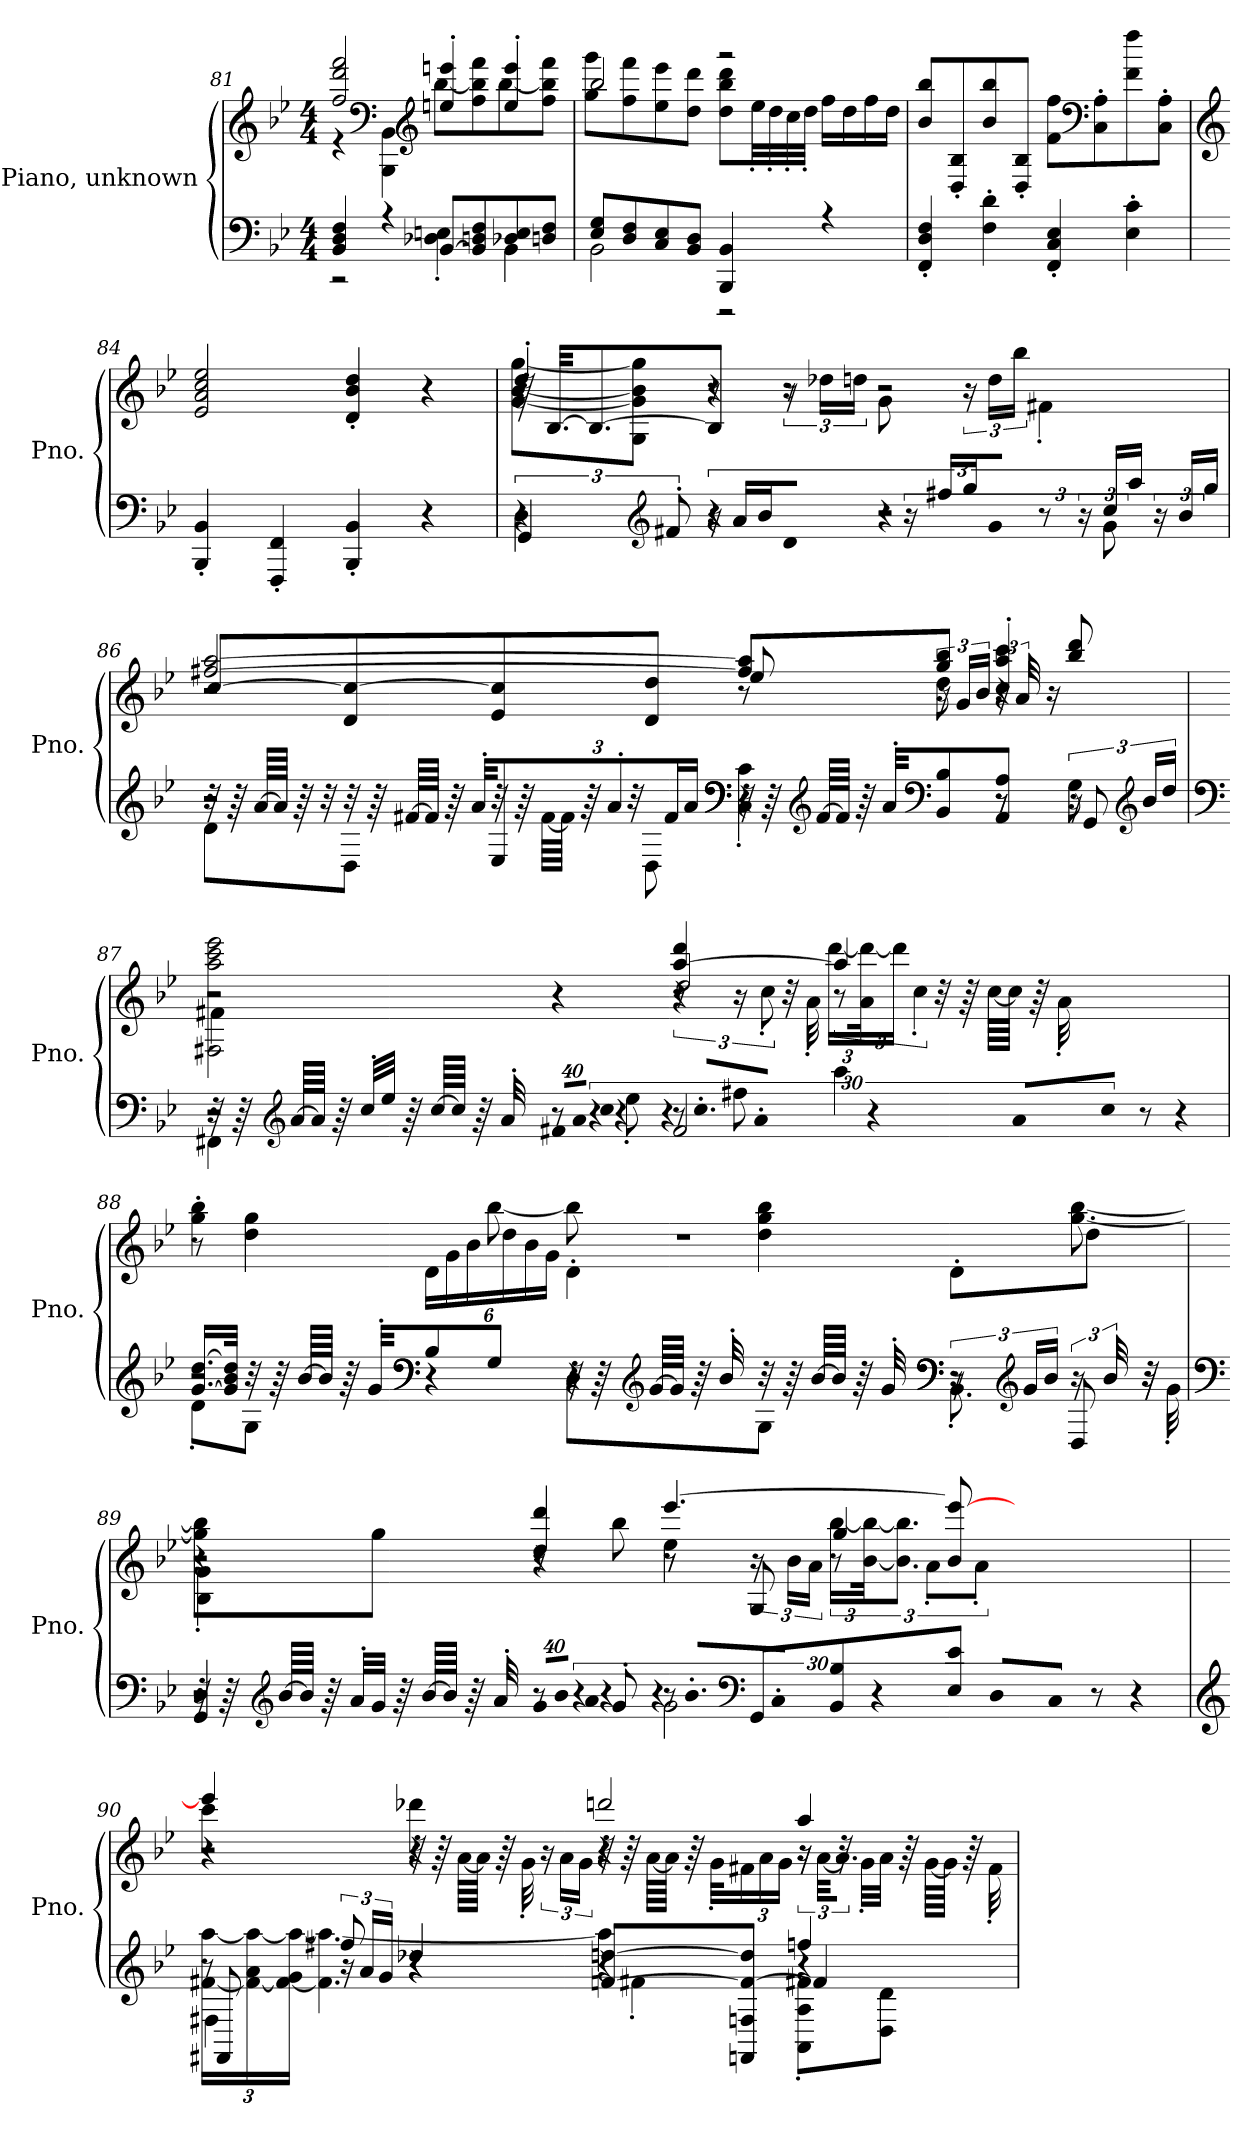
**kern	**kern
*part1	*part1
*staff2	*staff1
*I"Piano, unknown	*
*I'Pno.	*
*clefF4	*clefG2
*k[b-e-]	*k[b-e-]
*M4/4	*M4/4
=81	=81
*^	*^
4BB-/ 4D/ 4F/	2r	2ff/ 2ddd/ 2fff/	4r
*	*	*clefF4	*
4r	.	.	4BBB-\ 4BB-\
*	*	*clefG2	*
[8BB-/L	4D-X\' 4En\'	4een/' 4eeen/'	[8bb-\L
8BB-/] 8Dn/ 8F/	.	.	8ff\ 8bb-\] 8fff\
8D-X/ 8E/	4BB-\	4ee/' 4eee/'	[8bb-\
8Dn/ 8F/J	.	.	8ff\ 8bb-\] 8fff\J
!!LO:PB:g=z	!!
=82	=82	=82	=82
8E-/ 8G/L	2BB-\	2bb-/	8gg\ 8ggg\L
8D/ 8F/	.	.	8ff\ 8fff\
8C/ 8E-/	.	.	8ee-\ 8eee-\
8BB-/ 8D/J	.	.	8dd\ 8ddd\J
4BBB-/ 4BB-/	2r	2r	8dd\ 8bb-\ 8ddd\L
.	.	.	32ee-'\LL
.	.	.	32dd'\
.	.	.	32cc'\
.	.	.	32dd'\JJJ
4r	.	.	16ff\LL
.	.	.	16dd\
.	.	.	16ff\
.	.	.	16dd\JJ
*v	*v	*	*
*	*v	*v
=83	=83
4FF/' 4D/' 4F/'	8b-/ 8bb-/L
.	8D/' 8B-/'
4F\' 4d\'	8b-/ 8bb-/
.	8D/' 8B-/'J
4FF/' 4C/' 4E-/'	8f\ 8ff\L
*	*clefF4
.	8C\' 8A\'
4E-\' 4c\'	8f\ 8ff\
.	8C\' 8A\'J
=84	=84
*	*clefG2
4BBB-/' 4BB-/'	2e-/ 2a/ 2cc/ 2ee-/
4FFF/' 4FF/'	.
4BBB-/' 4BB-/'	4d/' 4b-/' 4dd/'
4r	4r
!!LO:LB:g=z
=85	=85
*^	*^
*	*^	*	*^
6r	4D\	4GG/	4dd'/	[8g\ [8b-\ [8gg\L	64r
.	.	.	.	.	[32.B-/KKL
.	.	.	.	.	8.B-/_
.	.	.	.	8G\ 8g\] 8b-\] 8gg\]J	.
*clefG2	*	*	*	*	*
12f#X'/	.	.	.	.	.
24r	4r	4r	4r	8r	8B-/J]
24a/LL	.	.	.	.	.
24b-/J	.	.	.	.	.
8d/J	.	.	.	24r	8r
.	.	.	.	24dd-X\LL	.
.	.	.	.	24ddn\JJ	.
24r	4r	2r	2r	8g\	2r
24ff#X/LL	.	.	.	.	.
24gg/J	.	.	.	.	.
8g/J	.	.	.	24r	.
.	.	.	.	24dd\LL	.
.	.	.	.	24bb-\JJ	.
24r	8r	.	.	4f#X'\	.
24cc/LL	.	.	.	.	.
24aa/JJ	.	.	.	.	.
24r	8g\	.	.	.	.
24b-/LL	.	.	.	.	.
24gg/JJ	.	.	.	.	.
!!LO:LB:g=z	!!	!!
=86	=86	=86	=86	=86	=86
32r	8d\L	2r	[2ff#X/ [2aa/	2r	[8cc/L
64r	.	.	.	.	.
[64a/LLLL	.	.	.	.	.
64a/JJJJ]	.	.	.	.	.
64r	.	.	.	.	.
32r	.	.	.	.	.
32r	8D\J	.	.	.	8d/ 8cc/_
64r	.	.	.	.	.
[64f#X/LLLL	.	.	.	.	.
64f#/JJJJ]	.	.	.	.	.
64r	.	.	.	.	.
32a'/KKL	.	.	.	.	.
*Xbrackettup	*	*	*	*	*
12E-/	32r	.	.	.	8e-/ 8cc/]
.	64r	.	.	.	.
.	[64f#\LLLL	.	.	.	.
.	64f#\JJJJ]	.	.	.	.
.	64r	.	.	.	.
12a'/	.	.	.	.	.
.	32r	.	.	.	.
.	8D\	.	.	.	8d/ 8dd/J
24f#/L	.	.	.	.	.
24a/JJ	.	.	.	.	.
*clefF4	*	*	*	*	*
32r	4C\' 4c\'	4r	8ff#/] 8aa/]L	8r	8ee-/
64r	.	.	.	.	.
*clefG2	*	*	*	*	*
[64f#/LLLL	.	.	.	.	.
64f#/JJJJ]	.	.	.	.	.
64r	.	.	.	.	.
32a'/KKL	.	.	.	.	.
*clefF4	*	*	*	*	*
8BB-/ 8B-/	.	.	8gg/ 8bb-/J	8dd\	24r
.	.	.	.	.	24g/LL
.	.	.	.	.	24b-/JJ
8AA/ 8A/J	8r	8r	4cc/' 4aa/' 4ccc/'	4r	24r
.	.	.	.	.	48a/
.	.	.	.	.	16r
*brackettup	*	*	*	*	*
24r	8G\	8GG/	.	.	8bb-/ 8ddd/
*clefG2	*	*	*	*	*
24b-/LL	.	.	.	.	.
24dd/JJ	.	.	.	.	.
*	*	*	*v	*v	*v
!!LO:LB:g=z
=87	=87	=87	=87
*clefF4	*	*	*
*	*	*	*^
*	*	*	*	*^
*	*	*	*	*	*^
32r	4FF#X\	2r	2r	2F#X\ 2aa\ 2ccc\ 2eee-\	2r	4f#X'\
64r	.	.	.	.	.	.
*clefG2	*	*	*	*	*	*
[64a/LLLL	.	.	.	.	.	.
64a/JJJJ]	.	.	.	.	.	.
64r	.	.	.	.	.	.
32cc'/LLL	.	.	.	.	.	.
32ee-/JJJ	.	.	.	.	.	.
64r	.	.	.	.	.	.
[64cc/LLLL	.	.	.	.	.	.
64cc/JJJJ]	.	.	.	.	.	.
64r	.	.	.	.	.	.
32a'/	.	.	.	.	.	.
!LO:N:vis=32	!	!	!	!	!	!
640%23f#X/LLL	8r	.	.	.	.	4r
!LO:N:vis=32	!	!	!	!	!	!
640%23a/JJJ	.	.	.	.	.	.
!LO:N:vis=64	!	!	!	!	!	!
960%17r	.	.	.	.	.	.
!LO:N:vis=64	!	!	!	!	!	!
960%17cc/	.	.	.	.	.	.
!LO:N:vis=32	!	!	!	!	!	!
640%23r	.	.	.	.	.	.
.	8ee-'\	.	.	.	.	.
!LO:N:vis=64	!	!	!	!	!	!
960%17r	.	.	.	.	.	.
!LO:N:vis=32.	!	!	!	!	!	!
1920%103cc'/LLL	.	.	.	.	.	.
!LO:N:vis=32	!	!	!	!	!	!
640%23a'/JJJ	.	.	.	.	.	.
.	8r	2f#/	[4aa/ 4ddd/	6r	2dd/	8r
24r	.	.	.	.	.	.
24a/LL	.	.	.	.	.	.
24cc/JJ	.	.	.	.	.	.
.	8ff#X\	.	.	.	.	16r
8r	.	.	.	.	.	.
.	.	.	.	12cc'\	.	.
.	.	.	.	.	.	32r
.	.	.	.	.	.	32a'\
*	*	*	*	*	*	*Xbrackettup
.	4ccc\	.	4aa/]	12r	.	[24ddd\LL
4r	.	.	.	.	.	.
.	.	.	.	.	.	48a\ 48ddd\_K
.	.	.	.	.	.	16ddd\JJ]
.	.	.	.	6cc'\	.	.
.	.	.	.	.	.	32r
.	.	.	.	.	.	64r
.	.	.	.	.	.	[64cc\LLLL
.	.	.	.	.	.	64cc\JJJJ]
.	.	.	.	.	.	64r
.	.	.	.	.	.	32a'\
.	1920ryy	1920ryy	1920ryy	1920ryy	1920ryy	1920ryy
*	*	*	*	*	*v	*v
!!LO:LB:g=z
=88	=88	=88	=88	=88	=88
[16.g/ [16.dd/LL	8d'\L	2r	1r	8r	4gg\' 4bb-\'
32g/] 32b-/ 32dd/]JJk	.	.	.	.	.
32r	8G\J	.	.	4dd\ 4gg\	.
64r	.	.	.	.	.
[64b-/LLLL	.	.	.	.	.
64b-/JJJJ]	.	.	.	.	.
64r	.	.	.	.	.
32g'/KKL	.	.	.	.	.
*clefF4	*	*	*	*	*
8B-/	4r	.	.	.	24d\LL
.	.	.	.	.	24g\
.	.	.	.	.	24b-\
8G/J	.	.	.	[8bb-\	24dd\
.	.	.	.	.	24b-\
.	.	.	.	.	24g\JJ
32r	8D\L	4r	.	8bb-\]	4d'\
64r	.	.	.	.	.
*clefG2	*	*	*	*	*
[64g/LLLL	.	.	.	.	.
64g/JJJJ]	.	.	.	.	.
64r	.	.	.	.	.
32b-'/	.	.	.	.	.
32r	8G\J	.	.	4dd\ 4gg\ 4bb-\	.
64r	.	.	.	.	.
[64b-/LLLL	.	.	.	.	.
64b-/JJJJ]	.	.	.	.	.
64r	.	.	.	.	.
32g'/	.	.	.	.	.
*clefF4	*	*	*	*	*
24r	8.BB-'\	8r	.	.	8d'\L
*clefG2	*	*	*	*	*
24g/LL	.	.	.	.	.
24b-/JJ	.	.	.	.	.
24r	.	8D/	.	[8gg\ [8bb-\	8dd'\J
48b-/	.	.	.	.	.
16r	32r	.	.	.	.
.	32g'\	.	.	.	.
*	*	*	*v	*v	*v
!!LO:LB:g=z
=89	=89	=89	=89
*clefF4	*	*	*
*	*	*	*^
*	*	*	*	*^
*	*	*	*	*	*^
32r	2r	4GG/ 4D/	4r	8gg\] 8bb-\]L	2r	4B-\' 4g\'
64r	.	.	.	.	.	.
*clefG2	*	*	*	*	*	*
[64b-/LLLL	.	.	.	.	.	.
64b-/JJJJ]	.	.	.	.	.	.
64r	.	.	.	.	.	.
32a'/LLL	.	.	.	.	.	.
32g/JJJ	.	.	.	8gg\J	.	.
64r	.	.	.	.	.	.
[64b-/LLLL	.	.	.	.	.	.
64b-/JJJJ]	.	.	.	.	.	.
64r	.	.	.	.	.	.
32a'/	.	.	.	.	.	.
!LO:N:vis=32	!	!	!	!	!	!
640%23g/LLL	.	8r	4dd/ 4ddd/	8r	.	4r
!LO:N:vis=32	!	!	!	!	!	!
640%23b-/JJJ	.	.	.	.	.	.
!LO:N:vis=64	!	!	!	!	!	!
960%17r	.	.	.	.	.	.
!LO:N:vis=64	!	!	!	!	!	!
960%17a/	.	.	.	.	.	.
!LO:N:vis=32	!	!	!	!	!	!
640%23r	.	.	.	.	.	.
.	.	8g'/	.	8bb-\	.	.
!LO:N:vis=64	!	!	!	!	!	!
960%17r	.	.	.	.	.	.
!LO:N:vis=32.	!	!	!	!	!	!
1920%103b-'/LLL	.	.	.	.	.	.
!LO:N:vis=32	!	!	!	!	!	!
640%23a'/JJJ	.	.	.	.	.	.
.	2g\	8r	[4.eee-/	4ee-\	8r	8r
24r	.	.	.	.	.	.
24b-/LL	.	.	.	.	.	.
24a/JJ	.	.	.	.	.	.
*clefF4	*	*	*	*	*	*
*	*	*	*	*	*	*brackettup
.	.	8GG/L	.	.	8G/	24r
8r	.	.	.	.	.	.
.	.	.	.	.	.	24b-\LL
.	.	.	.	.	.	24a\JJ
*	*	*	*	*Xbrackettup	*	*brackettup
.	.	8BB-/ 8B-/	.	[24bb-\LL	4gg/	12r
4r	.	.	.	.	.	.
.	.	.	.	[48b-\ 48bb-\_JK	.	.
.	.	.	.	8.b-\] 8.bb-\]J	.	.
.	.	.	.	.	.	12a'\L
.	.	8E-/ 8e-/J	8b-/ 8eee-/_	.	.	.
.	.	.	.	.	.	12a'\J
.	1920ryy	1920ryy	1920ryy	1920ryy	1920ryy	1920ryy
*v	*v	*v	*	*	*	*
!!LO:PB:g=z	!!	!!	!!
=90	=90	=90	=90	=90
*clefG2	*	*	*	*
*^	*	*	*	*
*	*Xbrackettup	*	*	*	*
*^	*^	*	*	*	*
8r	[24f#X\ [24aa\LL	8FF#X/	4F#X\	4eee-/]	4r	2r	4ccc\
.	24f#\_ 24a\ 24aa\_	.	.	.	.	.	.
.	24f#\_ 24g\ 24aa\_JJ	.	.	.	.	.	.
*	*	*brackettup	*	*	*	*	*
8ff#X/	4.f#\] 4.aa\_	24r	.	.	.	.	.
.	.	24a/LL	.	.	.	.	.
.	.	24g/JJ	.	.	.	.	.
4r	.	4dd-X/	4r	4r	4ddd-X\	.	32r
.	.	.	.	.	.	.	64r
.	.	.	.	.	.	.	[64a\LLLL
.	.	.	.	.	.	.	64a\JJJJ]
.	.	.	.	.	.	.	64r
.	.	.	.	.	.	.	32g'\
.	.	.	.	.	.	.	24r
.	.	.	.	.	.	.	24a\LL
.	.	.	.	.	.	.	24g\JJ
4r	4aa\]	[8fn/ [8ddn/L	4f#X'\	2dddn/	4r	4r	32r
.	.	.	.	.	.	.	64r
.	.	.	.	.	.	.	[64a\LLLL
.	.	.	.	.	.	.	64a\JJJJ]
.	.	.	.	.	.	.	64r
.	.	.	.	.	.	.	32g'\KLL
*	*	*	*	*	*	*	*Xbrackettup
.	.	8FFn/ 8Fn/ 8f/_ 8dd/]J	.	.	.	.	24f#X\
.	.	.	.	.	.	.	24a\
.	.	.	.	.	.	.	24g\JJ
*	*	*	*	*	*	*	*brackettup
4ffn/	8AA\' 8A\' 8f#X\'L	4f/]	4r	.	16r	4aa/	24r
.	.	.	.	.	.	.	[48a\KKL
.	.	.	.	.	32r	.	8.a\J]
.	.	.	.	.	32g'\LLL	.	.
.	8D\ 8d\J	.	.	.	32a\JJJ	.	.
.	.	.	.	.	64r	.	.
.	.	.	.	.	[64g\LLLL	.	.
.	.	.	.	.	64g\JJJJ]	.	.
.	.	.	.	.	64r	.	.
.	.	.	.	.	32f#'\	.	.
*v	*v	*v	*v	*	*	*	*
*	*v	*v	*v	*v
=	=
*-	*-
